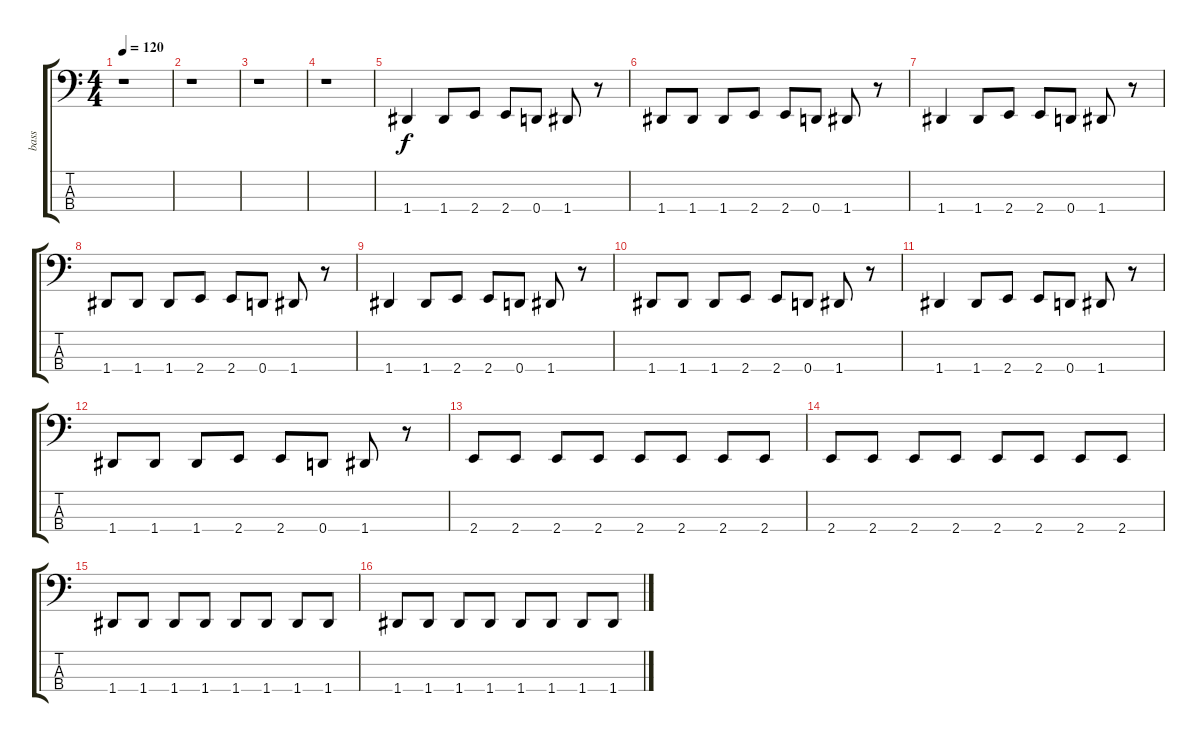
\track ("bass" "bass") {instrument electricbassfinger}
\staff {score tabs}
\tuning (F2 C2 G1 D1) {hide}
\ts (4 4)
\tempo 120
\clef f4
\ks c
r.1{dy f instrument electricbassfinger} |
r.1 |
r.1 |
r.1 |
1.4.4 1.4.8 2.4.8 2.4.8 0.4.8 1.4.8 r.8 |
1.4.8 1.4.8 1.4.8 2.4.8 2.4.8 0.4.8 1.4.8 r.8 |
1.4.4 1.4.8 2.4.8 2.4.8 0.4.8 1.4.8 r.8 |
1.4.8 1.4.8 1.4.8 2.4.8 2.4.8 0.4.8 1.4.8 r.8 |
1.4.4 1.4.8 2.4.8 2.4.8 0.4.8 1.4.8 r.8 |
1.4.8 1.4.8 1.4.8 2.4.8 2.4.8 0.4.8 1.4.8 r.8 |
1.4.4 1.4.8 2.4.8 2.4.8 0.4.8 1.4.8 r.8 |
1.4.8 1.4.8 1.4.8 2.4.8 2.4.8 0.4.8 1.4.8 r.8 |
2.4.8 2.4.8 2.4.8 2.4.8 2.4.8 2.4.8 2.4.8 2.4.8 |
2.4.8 2.4.8 2.4.8 2.4.8 2.4.8 2.4.8 2.4.8 2.4.8 |
1.4.8 1.4.8 1.4.8 1.4.8 1.4.8 1.4.8 1.4.8 1.4.8 |
1.4.8 1.4.8 1.4.8 1.4.8 1.4.8 1.4.8 1.4.8 1.4.8
